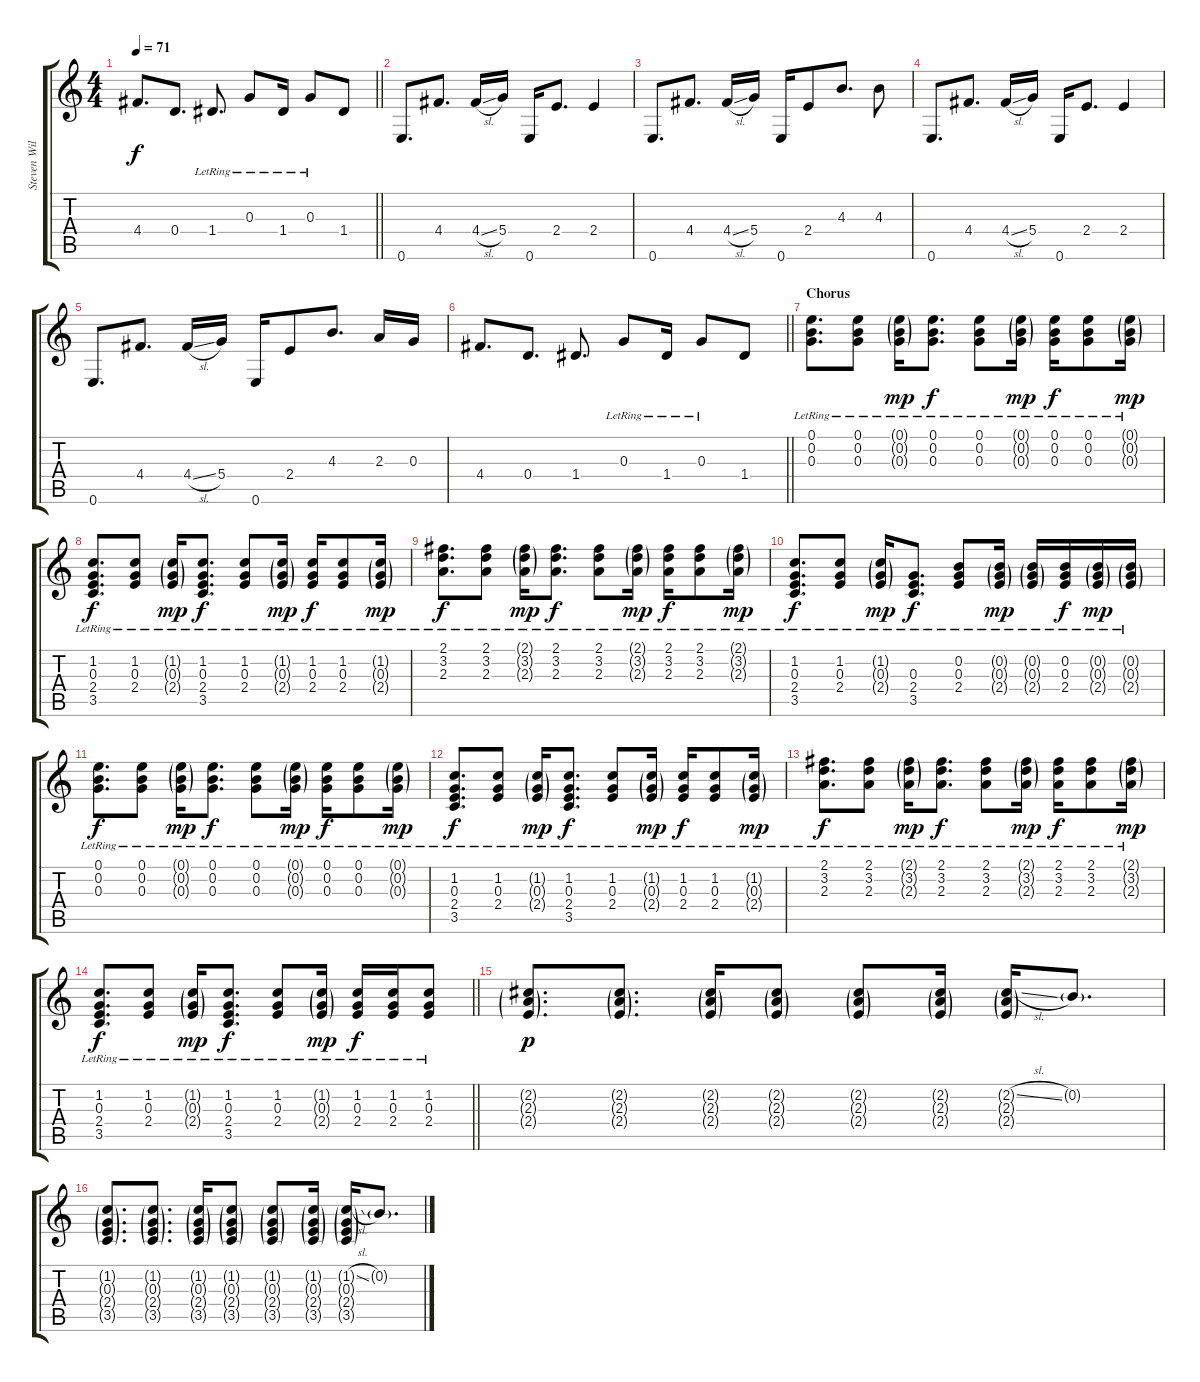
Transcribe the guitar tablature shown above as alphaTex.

\track ("Steven Wilson" "Steven Wil") {instrument acousticguitarsteel}
\staff {score tabs}
\tuning (E4 B3 G3 D3 A2 E2) {hide}
\ts (4 4)
\tempo 71
\clef g2
\barLineRight lightlight
\ks c
4.4.8{d dy f} 0.4.8{d} 1.4{lr}.8{d} 0.3{lr}.8 1.4{lr}.16 0.3{lr}.8 1.4.8 |
0.6.8{d} 4.4.8{d} 4.4{sl}.16 5.4.16 0.6.16 2.4.8{d} 2.4.4 |
0.6.8{d} 4.4.8{d} 4.4{sl}.16 5.4.16 0.6.16 2.4.8 4.3.8{d} 4.3.8 |
0.6.8{d} 4.4.8{d} 4.4{sl}.16 5.4.16 0.6.16 2.4.8{d} 2.4.4 |
0.6.8{d} 4.4.8{d} 4.4{sl}.16 5.4.16 0.6.16 2.4.8 4.3.8{d} 2.3.16 0.3.16 |
\barLineRight lightlight
4.4.8{d} 0.4.8{d} 1.4.8{d} 0.3{lr}.8 1.4{lr}.16 0.3{lr}.8 1.4.8 |
\section ("" "Chorus")
(0.1{lr} 0.2{lr} 0.3{lr}).8{d volume 15 instrument acousticguitarnylon} (0.1{lr} 0.2{lr} 0.3{lr}).8 (0.1{g lr} 0.2{g lr} 0.3{g lr}).16{dy mp} (0.1{lr} 0.2{lr} 0.3{lr}).8{d dy f} (0.1{lr} 0.2{lr} 0.3{lr}).8 (0.1{g lr} 0.2{g lr} 0.3{g lr}).16{dy mp} (0.1{lr} 0.2{lr} 0.3{lr}).16{dy f} (0.1{lr} 0.2{lr} 0.3{lr}).8 (0.1{g lr} 0.2{g lr} 0.3{g lr}).16{dy mp} |
(1.2{lr} 0.3{lr} 2.4{lr} 3.5{lr}).8{d dy f} (1.2{lr} 0.3{lr} 2.4{lr}).8 (1.2{g lr} 0.3{g lr} 2.4{g lr}).16{dy mp} (1.2{lr} 0.3{lr} 2.4{lr} 3.5{lr}).8{d dy f} (1.2{lr} 0.3{lr} 2.4{lr}).8 (1.2{g lr} 0.3{g lr} 2.4{g lr}).16{dy mp} (1.2{lr} 0.3{lr} 2.4{lr}).16{dy f} (1.2{lr} 0.3{lr} 2.4{lr}).8 (1.2{g lr} 0.3{g lr} 2.4{g lr}).16{dy mp} |
(2.1{lr} 3.2{lr} 2.3{lr}).8{d dy f} (2.1{lr} 3.2{lr} 2.3{lr}).8 (2.1{g lr} 3.2{g lr} 2.3{g lr}).16{dy mp} (2.1{lr} 3.2{lr} 2.3{lr}).8{d dy f} (2.1{lr} 3.2{lr} 2.3{lr}).8 (2.1{g lr} 3.2{g lr} 2.3{g lr}).16{dy mp} (2.1{lr} 3.2{lr} 2.3{lr}).16{dy f} (2.1{lr} 3.2{lr} 2.3{lr}).8 (2.1{g lr} 3.2{g lr} 2.3{g lr}).16{dy mp} |
(1.2{lr} 0.3{lr} 2.4{lr} 3.5{lr}).8{d dy f} (1.2{lr} 0.3{lr} 2.4{lr}).8 (1.2{g lr} 0.3{g lr} 2.4{g lr}).16{dy mp} (0.3{lr} 2.4{lr} 3.5{lr}).8{d dy f} (0.2{lr} 0.3{lr} 2.4{lr}).8 (0.2{g lr} 0.3{g lr} 2.4{g lr}).16{dy mp} (0.2{g lr} 0.3{g lr} 2.4{g lr}).16 (0.2{lr} 0.3{lr} 2.4{lr}).16{dy f} (0.2{g lr} 0.3{g lr} 2.4{g lr}).16{dy mp} (0.2{g lr} 0.3{g lr} 2.4{g lr}).16 |
(0.1{lr} 0.2{lr} 0.3{lr}).8{d dy f instrument acousticguitarnylon} (0.1{lr} 0.2{lr} 0.3{lr}).8 (0.1{g lr} 0.2{g lr} 0.3{g lr}).16{dy mp} (0.1{lr} 0.2{lr} 0.3{lr}).8{d dy f} (0.1{lr} 0.2{lr} 0.3{lr}).8 (0.1{g lr} 0.2{g lr} 0.3{g lr}).16{dy mp} (0.1{lr} 0.2{lr} 0.3{lr}).16{dy f} (0.1{lr} 0.2{lr} 0.3{lr}).8 (0.1{g lr} 0.2{g lr} 0.3{g lr}).16{dy mp} |
(1.2{lr} 0.3{lr} 2.4{lr} 3.5{lr}).8{d dy f} (1.2{lr} 0.3{lr} 2.4{lr}).8 (1.2{g lr} 0.3{g lr} 2.4{g lr}).16{dy mp} (1.2{lr} 0.3{lr} 2.4{lr} 3.5{lr}).8{d dy f} (1.2{lr} 0.3{lr} 2.4{lr}).8 (1.2{g lr} 0.3{g lr} 2.4{g lr}).16{dy mp} (1.2{lr} 0.3{lr} 2.4{lr}).16{dy f} (1.2{lr} 0.3{lr} 2.4{lr}).8 (1.2{g lr} 0.3{g lr} 2.4{g lr}).16{dy mp} |
(2.1{lr} 3.2{lr} 2.3{lr}).8{d dy f} (2.1{lr} 3.2{lr} 2.3{lr}).8 (2.1{g lr} 3.2{g lr} 2.3{g lr}).16{dy mp} (2.1{lr} 3.2{lr} 2.3{lr}).8{d dy f} (2.1{lr} 3.2{lr} 2.3{lr}).8 (2.1{g lr} 3.2{g lr} 2.3{g lr}).16{dy mp} (2.1{lr} 3.2{lr} 2.3{lr}).16{dy f} (2.1{lr} 3.2{lr} 2.3{lr}).8 (2.1{g lr} 3.2{g lr} 2.3{g lr}).16{dy mp} |
\barLineRight lightlight
(1.2{lr} 0.3{lr} 2.4{lr} 3.5{lr}).8{d dy f} (1.2{lr} 0.3{lr} 2.4{lr}).8 (1.2{g lr} 0.3{g lr} 2.4{g lr}).16{dy mp} (1.2{lr} 0.3{lr} 2.4{lr} 3.5{lr}).8{d dy f} (1.2{lr} 0.3{lr} 2.4{lr}).8 (1.2{g lr} 0.3{g lr} 2.4{g lr}).16{dy mp} (1.2{lr} 0.3{lr} 2.4{lr}).16{dy f} (1.2{lr} 0.3{lr} 2.4{lr}).16 (1.2{lr} 0.3{lr} 2.4{lr}).8 |
(2.2{g} 2.3{g} 2.4{g}).8{d dy p} (2.2{g} 2.3{g} 2.4{g}).8{d} (2.2{g} 2.3{g} 2.4{g}).16 (2.2{g} 2.3{g} 2.4{g}).8 (2.2{g} 2.3{g} 2.4{g}).8 (2.2{g} 2.3{g} 2.4{g}).16 (2.2{sl g} 2.3{g} 2.4{g}).16 0.2{g}.8{d} |
(1.2{g} 0.3{g} 2.4{g} 3.5{g}).8{d} (1.2{g} 0.3{g} 2.4{g} 3.5{g}).8{d} (1.2{g} 0.3{g} 2.4{g} 3.5{g}).16 (1.2{g} 0.3{g} 2.4{g} 3.5{g}).8 (1.2{g} 0.3{g} 2.4{g} 3.5{g}).8 (1.2{g} 0.3{g} 2.4{g} 3.5{g}).16 (1.2{sl g} 0.3{g} 2.4{g} 3.5{g}).16 0.2{g}.8{d}
